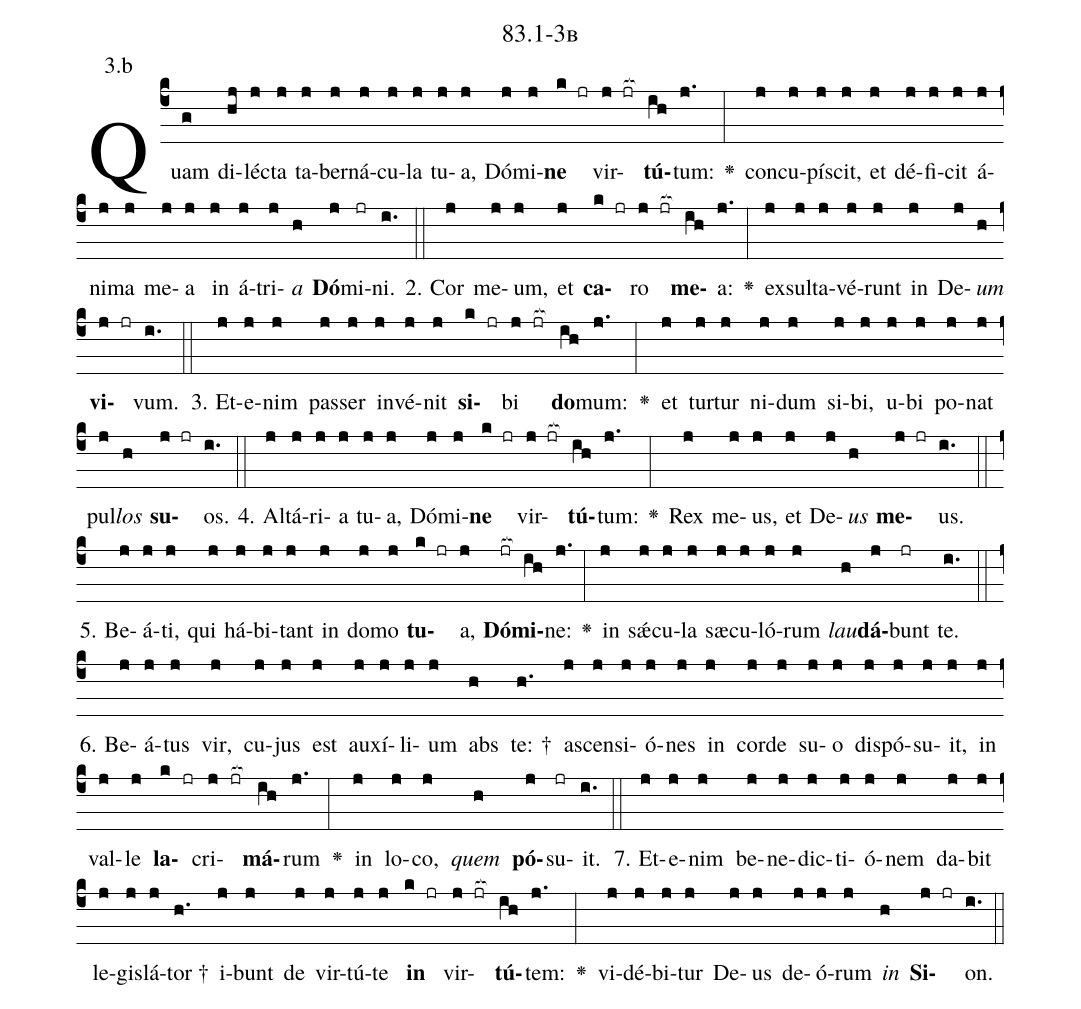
name: 83.1-3b;
annotation: 3.b;
%%
(c4)Quam(g) di(hj)léc(j)ta(j) ta(j)ber(j)ná(j)cu(j)la(j) tu(j)a,(j) Dó(j)mi(j)<b>ne</b>(k jr) vir(j jr[ocb:1{])<b>tú</b>(ih[ocb:0}])tum:(j.) <v>\greheightstar</v>(:) con(j)cu(j)pí(j)scit,(j) et(j) dé(j)fi(j)cit(j) á(j)ni(j)ma(j) me(j)a(j) in(j) á(j)tri(j)<i>a</i>(h) <b>Dó</b>(j)mi(jr)ni.(i.) (::)
2. Cor(j) me(j)um,(j) et(j) <b>ca</b>(k jr)ro(j jr[ocb:1{]) <b>me</b>(ih[ocb:0}])a:(j.) <v>\greheightstar</v>(:) ex(j)sul(j)ta(j)vé(j)runt(j) in(j) De(j)<i>um</i>(h) <b>vi</b>(j jr)vum.(i.) (::)
3. Et(j)e(j)nim(j) pas(j)ser(j) in(j)vé(j)nit(j) <b>si</b>(k jr)bi(j jr[ocb:1{]) <b>do</b>(ih[ocb:0}])mum:(j.) <v>\greheightstar</v>(:) et(j) tur(j)tur(j) ni(j)dum(j) si(j)bi,(j) u(j)bi(j) po(j)nat(j) pul(j)<i>los</i>(h) <b>su</b>(j jr)os.(i.) (::)
4. Al(j)tá(j)ri(j)a(j) tu(j)a,(j) Dó(j)mi(j)<b>ne</b>(k jr) vir(j jr[ocb:1{])<b>tú</b>(ih[ocb:0}])tum:(j.) <v>\greheightstar</v>(:) Rex(j) me(j)us,(j) et(j) De(j)<i>us</i>(h) <b>me</b>(j jr)us.(i.) (::)
5. Be(j)á(j)ti,(j) qui(j) há(j)bi(j)tant(j) in(j) do(j)mo(j) <b>tu</b>(k jr)a,(j) <b>Dó</b>(jr[ocb:1{])<b>mi</b>(ih[ocb:0}])ne:(j.) <v>\greheightstar</v>(:) in(j) sǽ(j)cu(j)la(j) sæ(j)cu(j)ló(j)rum(j) <i>lau</i>(h)<b>dá</b>(j)bunt(jr) te.(i.) (::)
6. Be(j)á(j)tus(j) vir,(j) cu(j)jus(j) est(j) au(j)xí(j)li(j)um(j) abs(h) te: †(h.) a(j)scen(j)si(j)ó(j)nes(j) in(j) cor(j)de(j) su(j)o(j) dis(j)pó(j)su(j)it,(j) in(j) val(j)le(j) <b>la</b>(k jr)cri(j jr[ocb:1{])<b>má</b>(ih[ocb:0}])rum(j.) <v>\greheightstar</v>(:) in(j) lo(j)co,(j) <i>quem</i>(h) <b>pó</b>(j)su(jr)it.(i.) (::)
7. Et(j)e(j)nim(j) be(j)ne(j)dic(j)ti(j)ó(j)nem(j) da(j)bit(j) le(j)gis(j)lá(j)tor †(h.) i(j)bunt(j) de(j) vir(j)tú(j)te(j) <b>in</b>(k jr) vir(j jr[ocb:1{])<b>tú</b>(ih[ocb:0}])tem:(j.) <v>\greheightstar</v>(:) vi(j)dé(j)bi(j)tur(j) De(j)us(j) de(j)ó(j)rum(j) <i>in</i>(h) <b>Si</b>(j jr)on.(i.) (::)
